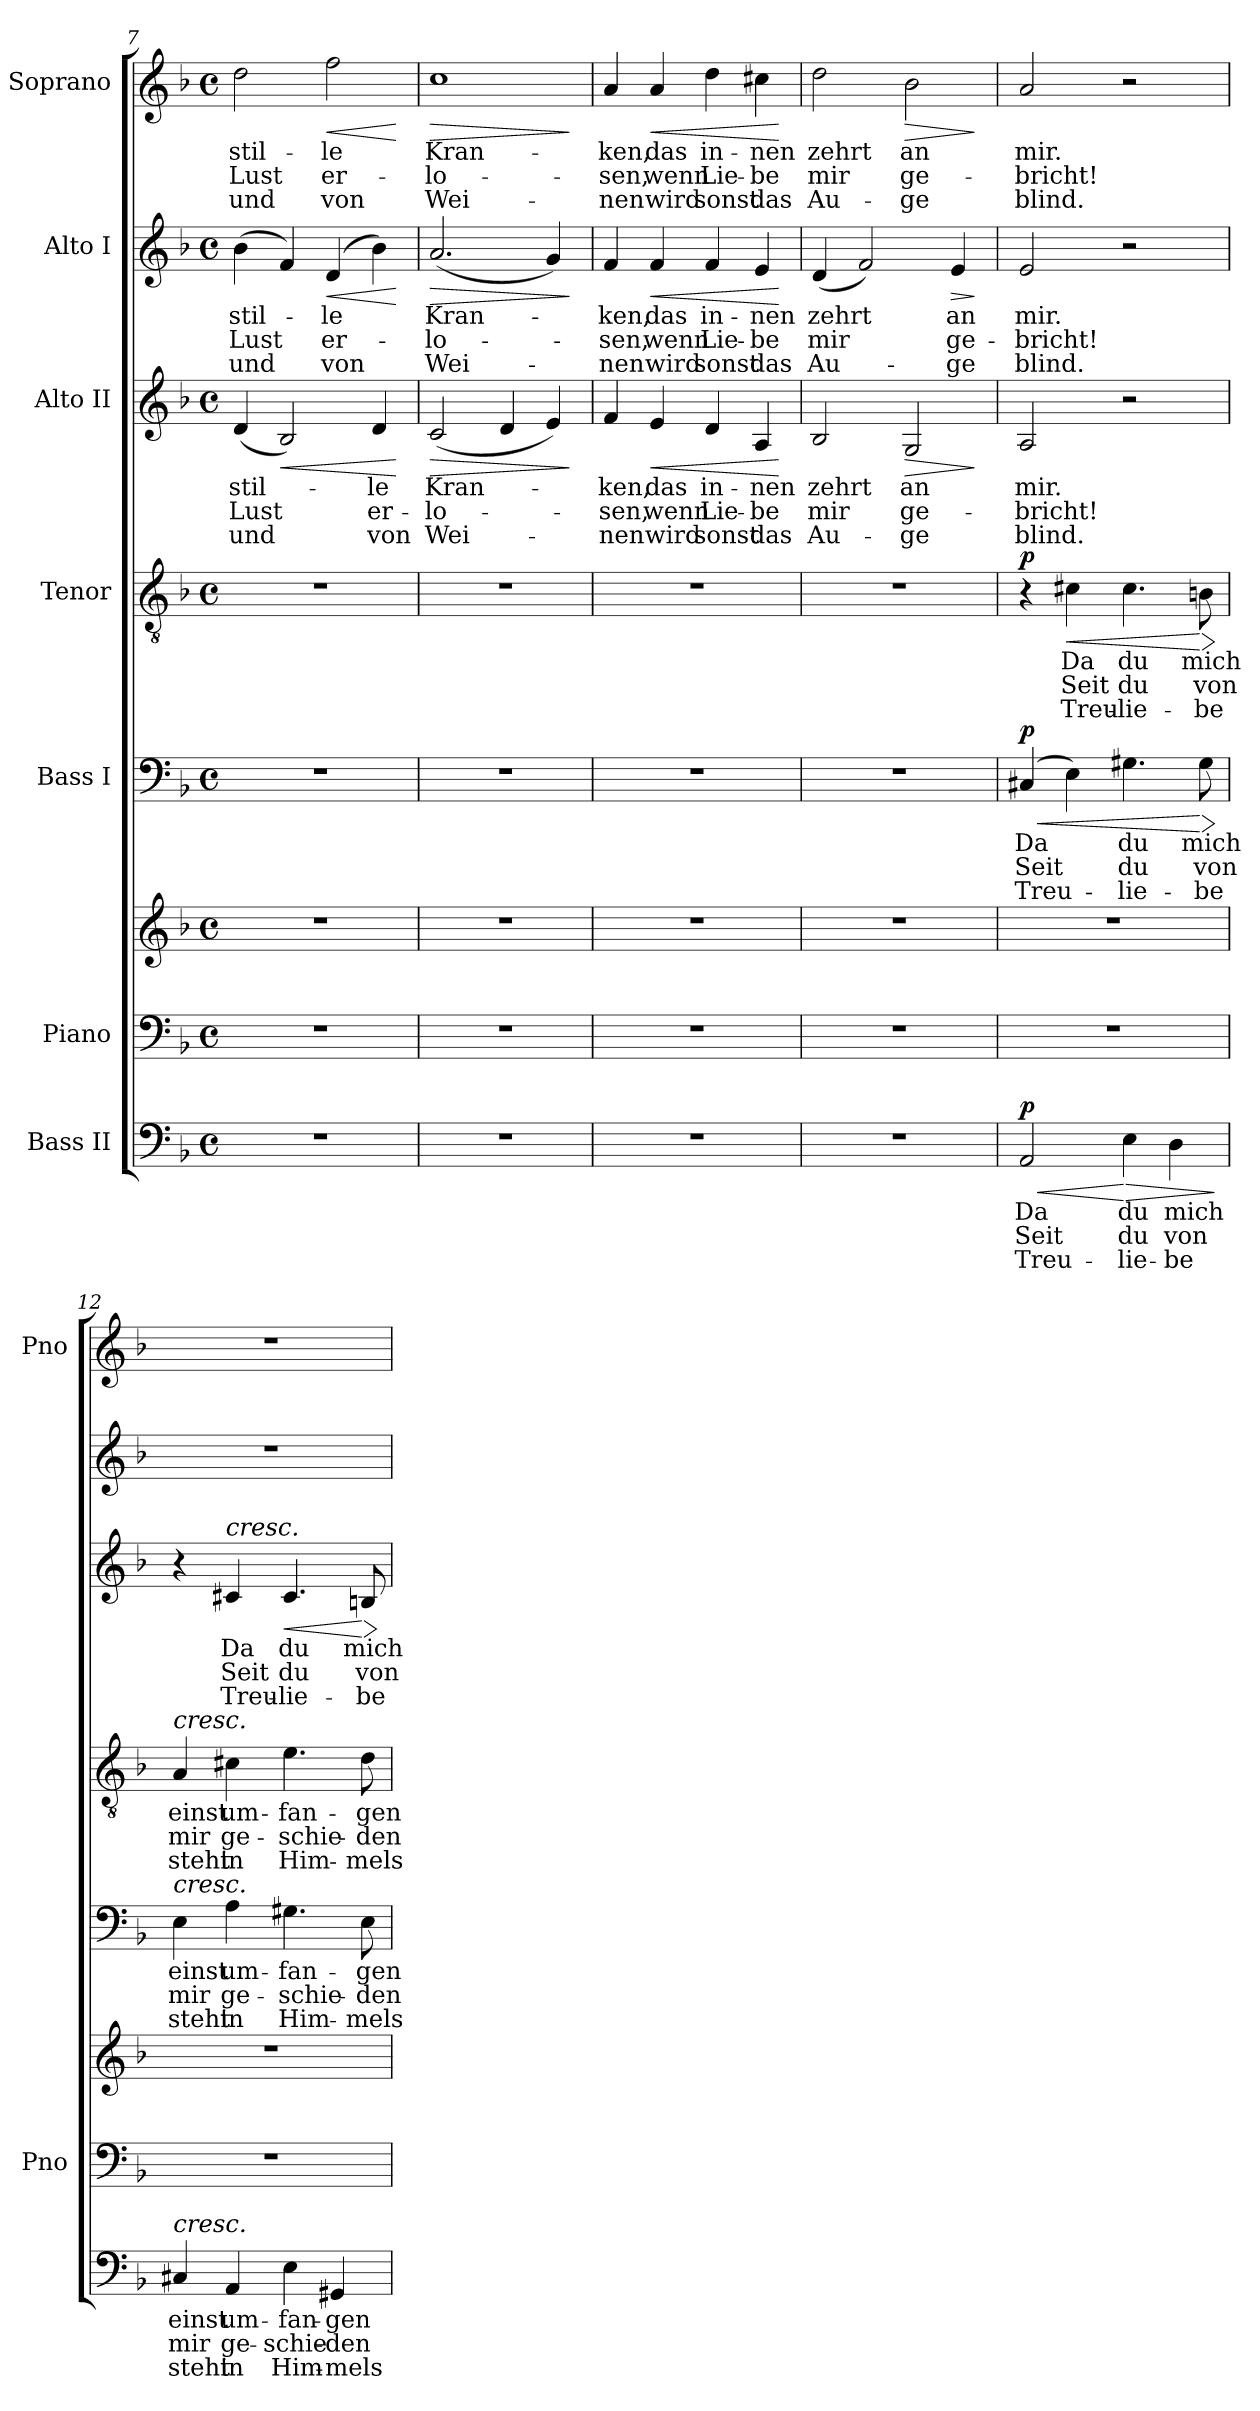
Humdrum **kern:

**kern	**text	**text	**text	**dynam	**kern	**kern	**kern	**text	**text	**text	**dynam	**kern	**text	**text	**text	**dynam	**kern	**text	**text	**text	**dynam	**kern	**text	**text	**text	**dynam	**kern	**text	**text	**text	**dynam
*part7	*part7	*part7	*part7	*part7	*part6	*part6	*part5	*part5	*part5	*part5	*part5	*part4	*part4	*part4	*part4	*part4	*part3	*part3	*part3	*part3	*part3	*part2	*part2	*part2	*part2	*part2	*part1	*part1	*part1	*part1	*part1
*staff8	*staff8	*staff8	*staff8	*staff8	*staff7	*staff6	*staff5	*staff5	*staff5	*staff5	*staff5	*staff4	*staff4	*staff4	*staff4	*staff4	*staff3	*staff3	*staff3	*staff3	*staff3	*staff2	*staff2	*staff2	*staff2	*staff2	*staff1	*staff1	*staff1	*staff1	*staff1
*I"Bass II	*	*	*	*	*I"Piano	*	*I"Bass I	*	*	*	*	*I"Tenor	*	*	*	*	*I"Alto II	*	*	*	*	*I"Alto I	*	*	*	*	*I"Soprano	*	*	*	*
*	*	*	*	*	*I'Pno	*	*	*	*	*	*	*	*	*	*	*	*	*	*	*	*	*	*	*	*	*	*I'Pno	*	*	*	*
*clefF4	*	*	*	*	*clefF4	*clefG2	*clefF4	*	*	*	*	*clefGv2	*	*	*	*	*clefG2	*	*	*	*	*clefG2	*	*	*	*	*clefG2	*	*	*	*
*k[b-]	*	*	*	*	*k[b-]	*k[b-]	*k[b-]	*	*	*	*	*k[b-]	*	*	*	*	*k[b-]	*	*	*	*	*k[b-]	*	*	*	*	*k[b-]	*	*	*	*
*F:	*	*	*	*	*F:	*F:	*F:	*	*	*	*	*F:	*	*	*	*	*F:	*	*	*	*	*F:	*	*	*	*	*F:	*	*	*	*
*M4/4	*	*	*	*	*M4/4	*M4/4	*M4/4	*	*	*	*	*M4/4	*	*	*	*	*M4/4	*	*	*	*	*M4/4	*	*	*	*	*M4/4	*	*	*	*
*met(c)	*	*	*	*	*met(c)	*met(c)	*met(c)	*	*	*	*	*met(c)	*	*	*	*	*met(c)	*	*	*	*	*met(c)	*	*	*	*	*met(c)	*	*	*	*
=7	=7	=7	=7	=7	=7	=7	=7	=7	=7	=7	=7	=7	=7	=7	=7	=7	=7	=7	=7	=7	=7	=7	=7	=7	=7	=7	=7	=7	=7	=7	=7
!	!	!	!	!	!	!	!	!	!	!	!	!	!	!	!	!	!	!LO:LY:b	!LO:LY:b	!LO:LY:b	!	!	!LO:LY:b	!LO:LY:b	!LO:LY:b	!	!	!LO:LY:b	!LO:LY:b	!LO:LY:b	!
1r	.	.	.	.	1r	1r	1r	.	.	.	.	1r	.	.	.	.	(<4d/	stil-	Lust	und	.	(>4b-\	stil-	Lust	und	.	2dd\	stil-	Lust	und	.
!	!	!	!	!	!	!	!	!	!	!	!	!	!	!	!	!	!	!	!	!	!LO:HP:b	!	!	!	!	!	!	!	!	!	!
.	.	.	.	.	.	.	.	.	.	.	.	.	.	.	.	.	2B-/)	.	.	.	<	4f/)	.	.	.	.	.	.	.	.	.
!	!	!	!	!	!	!	!	!	!	!	!	!	!	!	!	!	!	!	!	!	!	!	!LO:LY:b	!LO:LY:b	!LO:LY:b	!LO:HP:b	!	!LO:LY:b	!LO:LY:b	!LO:LY:b	!LO:HP:b
.	.	.	.	.	.	.	.	.	.	.	.	.	.	.	.	.	.	.	.	.	.	(>4d/	-le	er-	von	<	2ff\	-le	er-	von	<
!	!	!	!	!	!	!	!	!	!	!	!	!	!	!	!	!	!	!LO:LY:b	!LO:LY:b	!LO:LY:b	!	!	!	!	!	!	!	!	!	!	!
.	.	.	.	.	.	.	.	.	.	.	.	.	.	.	.	.	4d/	-le	er-	von	.	4b-\)	.	.	.	.	.	.	.	.	.
.	.	.	.	.	.	.	.	.	.	.	.	.	.	.	.	.	.	.	.	.	[	.	.	.	.	[	.	.	.	.	[
=8	=8	=8	=8	=8	=8	=8	=8	=8	=8	=8	=8	=8	=8	=8	=8	=8	=8	=8	=8	=8	=8	=8	=8	=8	=8	=8	=8	=8	=8	=8	=8
!	!	!	!	!	!	!	!	!	!	!	!	!	!	!	!	!	!	!LO:LY:b	!LO:LY:b	!LO:LY:b	!LO:HP:b	!	!LO:LY:b	!LO:LY:b	!LO:LY:b	!LO:HP:b	!	!LO:LY:b	!LO:LY:b	!LO:LY:b	!LO:HP:b
1r	.	.	.	.	1r	1r	1r	.	.	.	.	1r	.	.	.	.	(<2c/	Kran-	-lo-	Wei-	>	(<2.a/	Kran-	-lo-	Wei-	>	1cc	Kran-	-lo-	Wei-	>
.	.	.	.	.	.	.	.	.	.	.	.	.	.	.	.	.	4d/	.	.	.	.	.	.	.	.	.	.	.	.	.	.
.	.	.	.	.	.	.	.	.	.	.	.	.	.	.	.	.	4e/)	.	.	.	.	4g/)	.	.	.	.	.	.	.	.	.
.	.	.	.	.	.	.	.	.	.	.	.	.	.	.	.	.	.	.	.	.	]	.	.	.	.	]	.	.	.	.	]
=9	=9	=9	=9	=9	=9	=9	=9	=9	=9	=9	=9	=9	=9	=9	=9	=9	=9	=9	=9	=9	=9	=9	=9	=9	=9	=9	=9	=9	=9	=9	=9
!	!	!	!	!	!	!	!	!	!	!	!	!	!	!	!	!	!	!LO:LY:b	!LO:LY:b	!LO:LY:b	!	!	!LO:LY:b	!LO:LY:b	!LO:LY:b	!	!	!LO:LY:b	!LO:LY:b	!LO:LY:b	!
1r	.	.	.	.	1r	1r	1r	.	.	.	.	1r	.	.	.	.	4f/	-ken,	-sen,	-nen	.	4f/	-ken,	-sen,	-nen	.	4a/	-ken,	-sen,	-nen	.
!	!	!	!	!	!	!	!	!	!	!	!	!	!	!	!	!	!	!LO:LY:b	!LO:LY:b	!LO:LY:b	!LO:HP:b	!	!LO:LY:b	!LO:LY:b	!LO:LY:b	!LO:HP:b	!	!LO:LY:b	!LO:LY:b	!LO:LY:b	!LO:HP:b
.	.	.	.	.	.	.	.	.	.	.	.	.	.	.	.	.	4e/	das	wenn	wird	<	4f/	das	wenn	wird	<	4a/	das	wenn	wird	<
!	!	!	!	!	!	!	!	!	!	!	!	!	!	!	!	!	!	!LO:LY:b	!LO:LY:b	!LO:LY:b	!	!	!LO:LY:b	!LO:LY:b	!LO:LY:b	!	!	!LO:LY:b	!LO:LY:b	!LO:LY:b	!
.	.	.	.	.	.	.	.	.	.	.	.	.	.	.	.	.	4d/	in-	Lie-	sonst	.	4f/	in-	Lie-	sonst	.	4dd\	in-	Lie-	sonst	.
!	!	!	!	!	!	!	!	!	!	!	!	!	!	!	!	!	!	!LO:LY:b	!LO:LY:b	!LO:LY:b	!	!	!LO:LY:b	!LO:LY:b	!LO:LY:b	!	!	!LO:LY:b	!LO:LY:b	!LO:LY:b	!
.	.	.	.	.	.	.	.	.	.	.	.	.	.	.	.	.	4A/	-nen	-be	das	.	4e/	-nen	-be	das	.	4cc#X\	-nen	-be	das	.
.	.	.	.	.	.	.	.	.	.	.	.	.	.	.	.	.	.	.	.	.	[	.	.	.	.	[	.	.	.	.	[
=10	=10	=10	=10	=10	=10	=10	=10	=10	=10	=10	=10	=10	=10	=10	=10	=10	=10	=10	=10	=10	=10	=10	=10	=10	=10	=10	=10	=10	=10	=10	=10
!	!	!	!	!	!	!	!	!	!	!	!	!	!	!	!	!	!	!LO:LY:b	!LO:LY:b	!LO:LY:b	!	!	!LO:LY:b	!LO:LY:b	!LO:LY:b	!	!	!LO:LY:b	!LO:LY:b	!LO:LY:b	!
1r	.	.	.	.	1r	1r	1r	.	.	.	.	1r	.	.	.	.	2B-/	zehrt	mir	Au-	.	(<4d/	zehrt	mir	Au-	.	2dd\	zehrt	mir	Au-	.
.	.	.	.	.	.	.	.	.	.	.	.	.	.	.	.	.	.	.	.	.	.	2f/)	.	.	.	.	.	.	.	.	.
!	!	!	!	!	!	!	!	!	!	!	!	!	!	!	!	!	!	!LO:LY:b	!LO:LY:b	!LO:LY:b	!LO:HP:b	!	!	!	!	!	!	!LO:LY:b	!LO:LY:b	!LO:LY:b	!LO:HP:b
.	.	.	.	.	.	.	.	.	.	.	.	.	.	.	.	.	2G/	an	ge-	-ge	>	.	.	.	.	.	2b-\	an	ge-	-ge	>
!	!	!	!	!	!	!	!	!	!	!	!	!	!	!	!	!	!	!	!	!	!	!	!LO:LY:b	!LO:LY:b	!LO:LY:b	!LO:HP:b	!	!	!	!	!
.	.	.	.	.	.	.	.	.	.	.	.	.	.	.	.	.	.	.	.	.	.	4e/	an	ge-	-ge	>	.	.	.	.	.
.	.	.	.	.	.	.	.	.	.	.	.	.	.	.	.	.	.	.	.	.	]	.	.	.	.	]	.	.	.	.	]
=11	=11	=11	=11	=11	=11	=11	=11	=11	=11	=11	=11	=11	=11	=11	=11	=11	=11	=11	=11	=11	=11	=11	=11	=11	=11	=11	=11	=11	=11	=11	=11
!	!LO:LY:b	!LO:LY:b	!LO:LY:b	!LO:HP:b	!	!	!	!LO:LY:b	!LO:LY:b	!LO:LY:b	!LO:HP:b	!	!	!	!	!	!	!LO:LY:b	!LO:LY:b	!LO:LY:b	!	!	!LO:LY:b	!LO:LY:b	!LO:LY:b	!	!	!LO:LY:b	!LO:LY:b	!LO:LY:b	!
!	!	!	!	!LO:DY:n=1:b	!	!	!	!	!	!	!LO:DY:n=1:b	!	!	!	!	!LO:DY:b	!	!	!	!	!	!	!	!	!	!	!	!	!	!	!
2AA/	Da	Seit	Treu-	< p	1r	1r	(>4C#X/	Da	Seit	Treu-	< p	4r	.	.	.	p	2A/	mir.	-bricht!	blind.	.	2e/	mir.	-bricht!	blind.	.	2a/	mir.	-bricht!	blind.	.
!	!	!	!	!	!	!	!	!	!	!	!	!	!LO:LY:b	!LO:LY:b	!LO:LY:b	!LO:HP:b	!	!	!	!	!	!	!	!	!	!	!	!	!	!	!
.	.	.	.	.	.	.	4E\)	.	.	.	.	4c#X\	Da	Seit	Treu-	<	.	.	.	.	.	.	.	.	.	.	.	.	.	.	.
!	!LO:LY:b	!LO:LY:b	!LO:LY:b	!LO:HP:n=1:b	!	!	!	!LO:LY:b	!LO:LY:b	!LO:LY:b	!	!	!LO:LY:b	!LO:LY:b	!LO:LY:b	!	!	!	!	!	!	!	!	!	!	!	!	!	!	!	!
4E\	du	du	-lie-	[ >	.	.	4.G#X\	du	du	-lie-	.	4.c#\	du	du	-lie-	.	2r	.	.	.	.	2r	.	.	.	.	2r	.	.	.	.
!	!LO:LY:b	!LO:LY:b	!LO:LY:b	!	!	!	!	!	!	!	!	!	!	!	!	!	!	!	!	!	!	!	!	!	!	!	!	!	!	!	!
4D\	mich	von	-be	.	.	.	.	.	.	.	.	.	.	.	.	.	.	.	.	.	.	.	.	.	.	.	.	.	.	.	.
!	!	!	!	!	!	!	!	!LO:LY:b	!LO:LY:b	!LO:LY:b	!LO:HP:n=1:b	!	!LO:LY:b	!LO:LY:b	!LO:LY:b	!LO:HP:n=1:b	!	!	!	!	!	!	!	!	!	!	!	!	!	!	!
.	.	.	.	.	.	.	8G#\	mich	von	-be	[ >	8Bn\	mich	von	-be	[ >	.	.	.	.	.	.	.	.	.	.	.	.	.	.	.
.	.	.	.	]	.	.	.	.	.	.	]	.	.	.	.	]	.	.	.	.	.	.	.	.	.	.	.	.	.	.	.
!!LO:PB:g=z
=12	=12	=12	=12	=12	=12	=12	=12	=12	=12	=12	=12	=12	=12	=12	=12	=12	=12	=12	=12	=12	=12	=12	=12	=12	=12	=12	=12	=12	=12	=12	=12
!	!	!	!	!	!	!	!	!	!	!	!	!LO:TX:a:i:t=cresc.	!	!	!	!	!	!	!	!	!	!	!	!	!	!	!	!	!	!	!
!	!	!	!	!	!	!	!LO:TX:a:i:t=cresc.	!	!	!	!	!	!	!	!	!	!	!	!	!	!	!	!	!	!	!	!	!	!	!	!
!LO:TX:a:i:t=cresc.	!	!	!	!	!	!	!	!	!	!	!	!	!	!	!	!	!	!	!	!	!	!	!	!	!	!	!	!	!	!	!
!	!LO:LY:b	!LO:LY:b	!LO:LY:b	!	!	!	!	!LO:LY:b	!LO:LY:b	!LO:LY:b	!	!	!LO:LY:b	!LO:LY:b	!LO:LY:b	!	!	!	!	!	!	!	!	!	!	!	!	!	!	!	!
4C#X/	einst	mir	steht	.	1r	1r	4E\	einst	mir	steht	.	4A/	einst	mir	steht	.	4r	.	.	.	.	1r	.	.	.	.	1r	.	.	.	.
!	!	!	!	!	!	!	!	!	!	!	!	!	!	!	!	!	!LO:TX:a:i:t=cresc.	!	!	!	!	!	!	!	!	!	!	!	!	!	!
!	!LO:LY:b	!LO:LY:b	!LO:LY:b	!	!	!	!	!LO:LY:b	!LO:LY:b	!LO:LY:b	!	!	!LO:LY:b	!LO:LY:b	!LO:LY:b	!	!	!LO:LY:b	!LO:LY:b	!LO:LY:b	!	!	!	!	!	!	!	!	!	!	!
4AA/	um-	ge-	in	.	.	.	4A\	um-	ge-	in	.	4c#X\	um-	ge-	in	.	4c#X/	Da	Seit	Treu-	.	.	.	.	.	.	.	.	.	.	.
!	!LO:LY:b	!LO:LY:b	!LO:LY:b	!	!	!	!	!LO:LY:b	!LO:LY:b	!LO:LY:b	!	!	!LO:LY:b	!LO:LY:b	!LO:LY:b	!	!	!LO:LY:b	!LO:LY:b	!LO:LY:b	!LO:HP:b	!	!	!	!	!	!	!	!	!	!
4E\	-fan-	-schie-	Him-	.	.	.	4.G#X\	-fan-	-schie-	Him-	.	4.e\	-fan-	-schie-	Him-	.	4.c#/	du	du	-lie-	<	.	.	.	.	.	.	.	.	.	.
!	!LO:LY:b	!LO:LY:b	!LO:LY:b	!	!	!	!	!	!	!	!	!	!	!	!	!	!	!	!	!	!	!	!	!	!	!	!	!	!	!	!
4GG#X/	-gen	-den	-mels-	.	.	.	.	.	.	.	.	.	.	.	.	.	.	.	.	.	.	.	.	.	.	.	.	.	.	.	.
!	!	!	!	!	!	!	!	!LO:LY:b	!LO:LY:b	!LO:LY:b	!	!	!LO:LY:b	!LO:LY:b	!LO:LY:b	!	!	!LO:LY:b	!LO:LY:b	!LO:LY:b	!LO:HP:n=1:b	!	!	!	!	!	!	!	!	!	!
.	.	.	.	.	.	.	8E\	-gen	-den	-mels-	.	8d\	-gen	-den	-mels-	.	8Bn/	mich	von	-be	[ >	.	.	.	.	.	.	.	.	.	.
.	.	.	.	.	.	.	.	.	.	.	.	.	.	.	.	.	.	.	.	.	]	.	.	.	.	.	.	.	.	.	.
=	=	=	=	=	=	=	=	=	=	=	=	=	=	=	=	=	=	=	=	=	=	=	=	=	=	=	=	=	=	=	=
*-	*-	*-	*-	*-	*-	*-	*-	*-	*-	*-	*-	*-	*-	*-	*-	*-	*-	*-	*-	*-	*-	*-	*-	*-	*-	*-	*-	*-	*-	*-	*-
